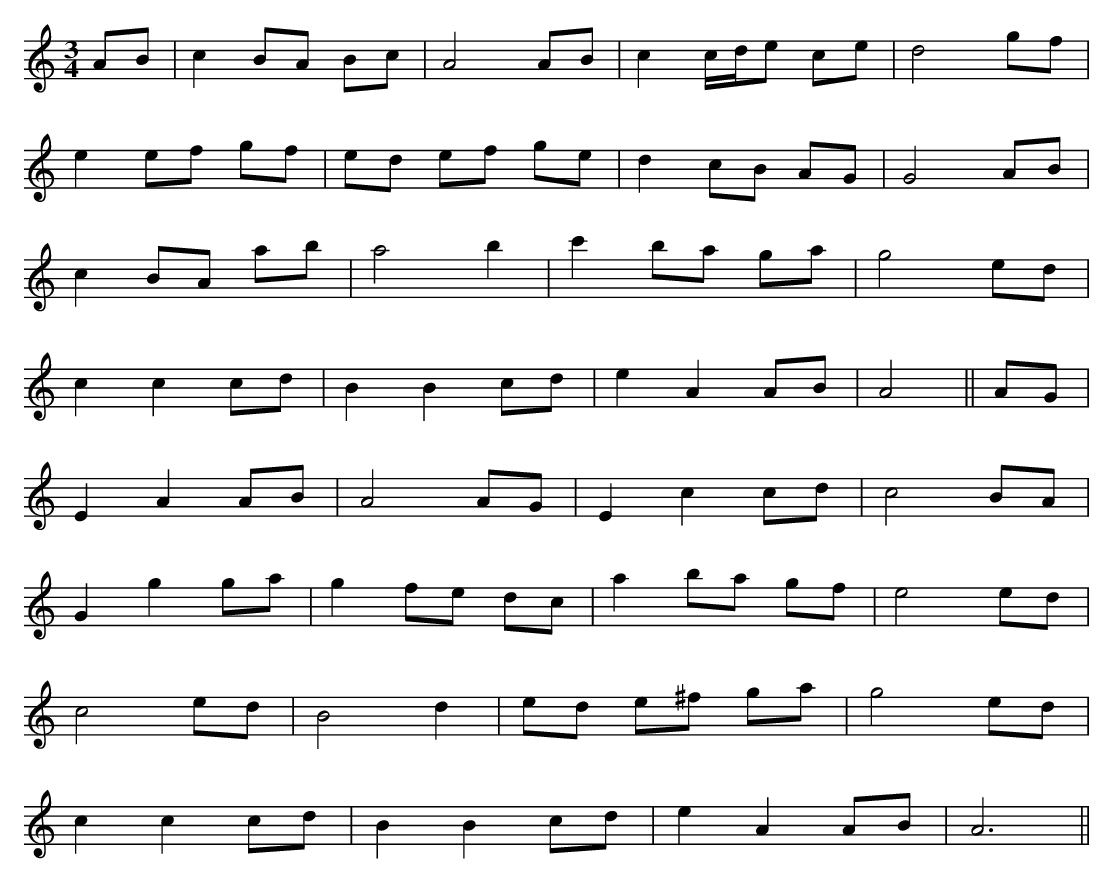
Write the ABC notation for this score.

X:1
M:3/4
K:Amin
AB|c2 BA Bc|A4 AB|c2 c/d/e ce|d4 gf|
e2 ef gf|ed ef ge|d2 cB AG|G4 AB|
c2 BA ab|a4 b2|c'2 ba ga|g4 ed|
c2 c2 cd|B2 B2 cd|e2 A2 AB|A4||AG|
E2 A2 AB|A4 AG|E2 c2 cd|c4 BA|
G2 g2 ga|g2 fe dc|a2 ba gf|e4 ed|
c4 ed|B4 d2|ed e^f ga|g4 ed|
c2 c2 cd|B2 B2 cd|e2 A2 AB|A6||
